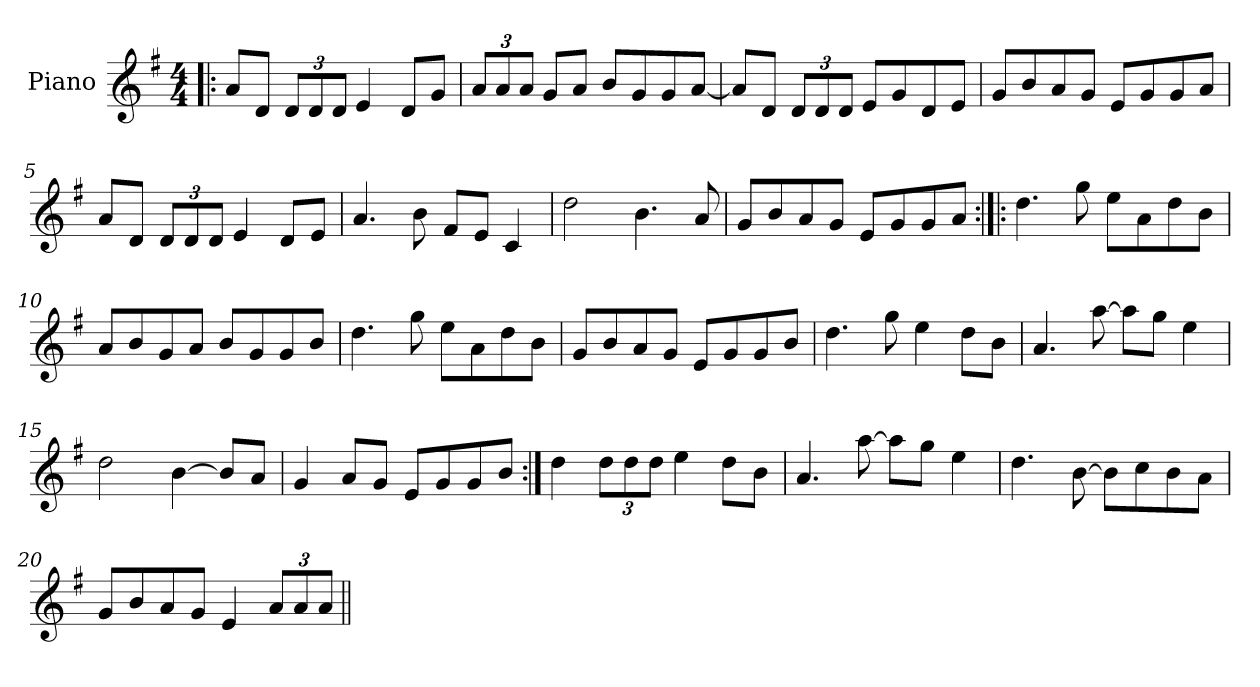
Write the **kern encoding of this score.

**kern
*part1
*staff1
*I"Piano
*I'Pno
*clefG2
*k[f#]
*G:
*M4/4
=1!|:
8a/L
8d/J
12d/L
12d/
12d/J
4e/
8d/L
8g/J
=2
12a/L
12a/
12a/J
8g/L
8a/J
8b/L
8g/
8g/
[8a/J
=3
8a/L]
8d/J
12d/L
12d/
12d/J
8e/L
8g/
8d/
8e/J
=4
8g/L
8b/
8a/
8g/J
8e/L
8g/
8g/
8a/J
=5
8a/L
8d/J
12d/L
12d/
12d/J
4e/
8d/L
8e/J
=6
4.a/
8b\
8f#/L
8e/J
4c/
=7
2dd\
4.b\
8a/
=8
8g/L
8b/
8a/
8g/J
8e/L
8g/
8g/
8a/J
=9:|!|:
4.dd\
8gg\
8ee\L
8a\
8dd\
8b\J
=10
8a/L
8b/
8g/
8a/J
8b/L
8g/
8g/
8b/J
=11
4.dd\
8gg\
8ee\L
8a\
8dd\
8b\J
=12
8g/L
8b/
8a/
8g/J
8e/L
8g/
8g/
8b/J
=13
4.dd\
8gg\
4ee\
8dd\L
8b\J
=14
4.a/
[8aa\
8aa\L]
8gg\J
4ee\
=15
2dd\
[4b\
8b/L]
8a/J
=16
4g/
8a/L
8g/J
8e/L
8g/
8g/
8b/J
=17:|!
4dd\
12dd\L
12dd\
12dd\J
4ee\
8dd\L
8b\J
=18
4.a/
[8aa\
8aa\L]
8gg\J
4ee\
=19
4.dd\
[8b\
8b\L]
8cc\
8b\
8a\J
=20
8g/L
8b/
8a/
8g/J
4e/
12a/L
12a/
12a/J
=||
*-
